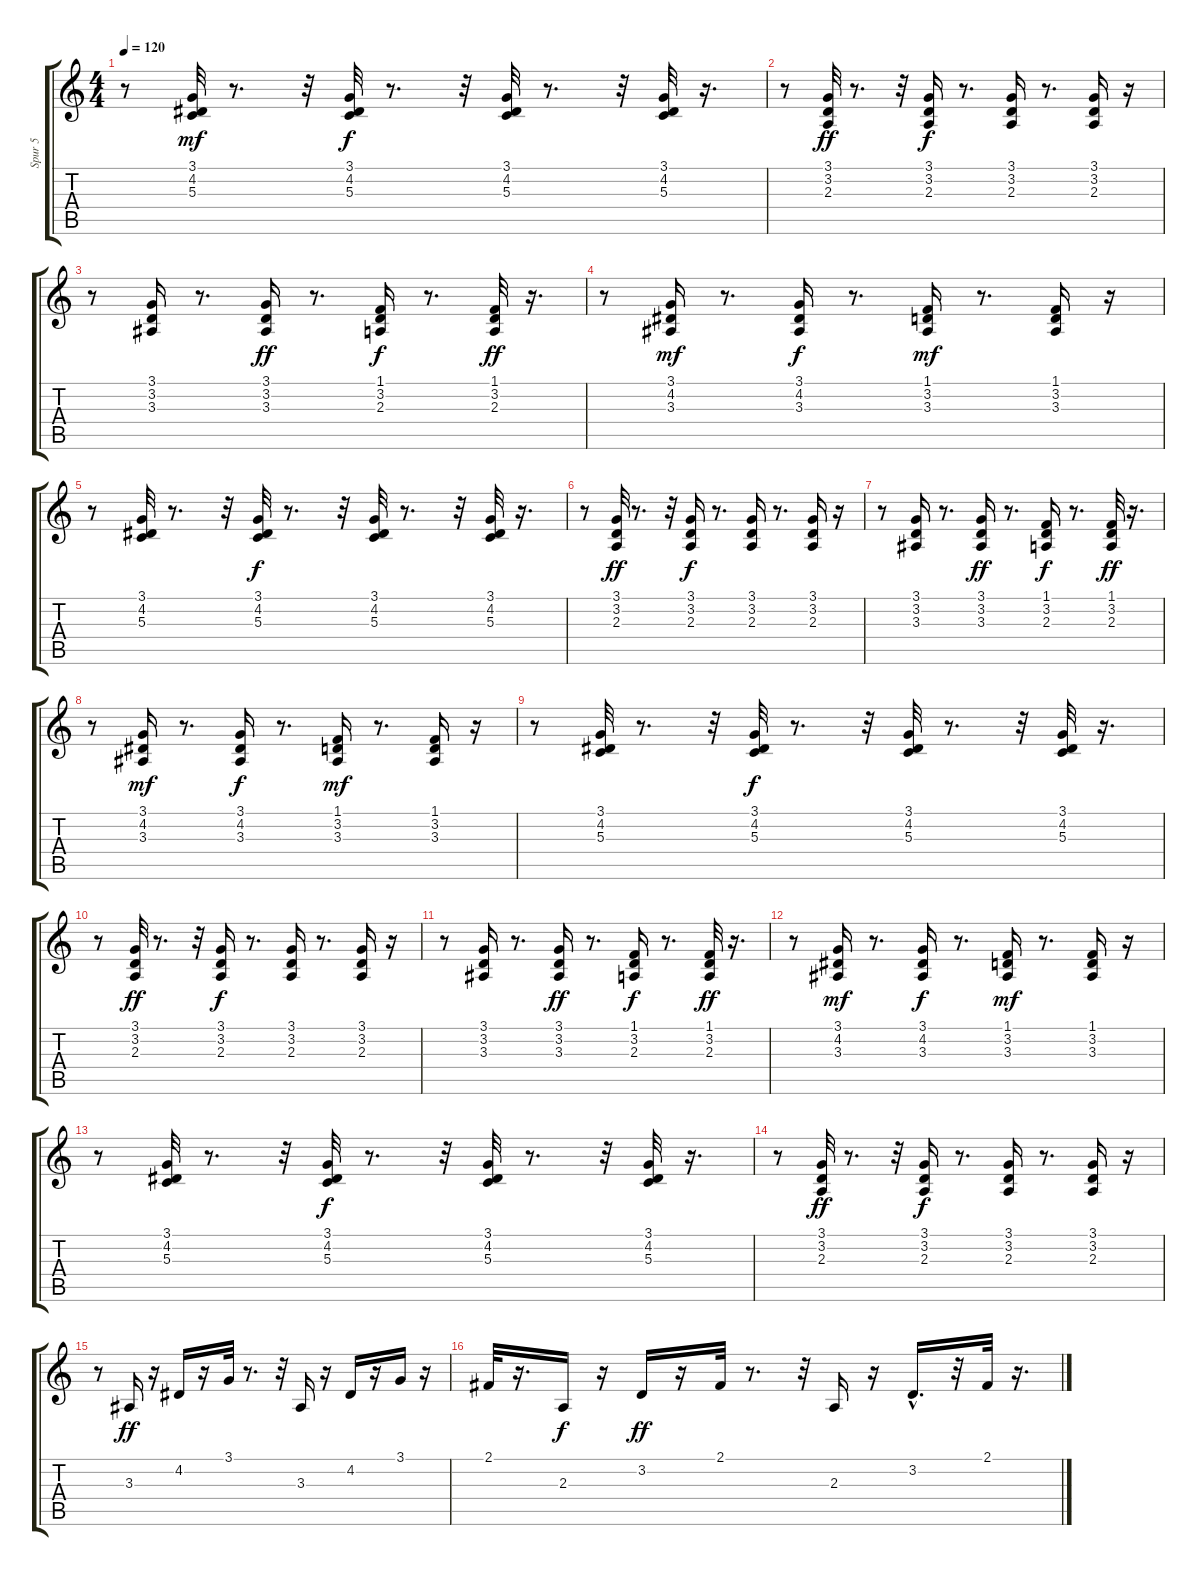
\track ("Spur 5" "Spur 5") {instrument acousticgrandpiano}
\staff {score tabs}
\tuning (E4 B3 G3 D3 A2 E2) {hide}
\ts (4 4)
\tempo 120
\clef g2
\ks c
r.8{dy mf} (3.1 4.2 5.3).32 r.8{d} r.32 (3.1 4.2 5.3).32{dy f} r.8{d} r.32 (3.1 4.2 5.3).32 r.8{d} r.32 (3.1 4.2 5.3).32 r.16{d} |
r.8 (3.1 3.2 2.3).32{dy ff} r.8{d} r.32 (3.1 3.2 2.3).16{dy f} r.8{d} (3.1 3.2 2.3).16 r.8{d} (3.1 3.2 2.3).16 r.16 |
r.8 (3.1 3.2 3.3).16 r.8{d} (3.1 3.2 3.3).16{dy ff} r.8{d} (1.1 3.2 2.3).16{dy f} r.8{d} (1.1 3.2 2.3).32{dy ff} r.16{d} |
r.8 (3.1 4.2 3.3).16{dy mf} r.8{d} (3.1 4.2 3.3).16{dy f} r.8{d} (1.1 3.2 3.3).16{dy mf} r.8{d} (1.1 3.2 3.3).16 r.16 |
r.8 (3.1 4.2 5.3).32 r.8{d} r.32 (3.1 4.2 5.3).32{dy f} r.8{d} r.32 (3.1 4.2 5.3).32 r.8{d} r.32 (3.1 4.2 5.3).32 r.16{d} |
r.8 (3.1 3.2 2.3).32{dy ff} r.8{d} r.32 (3.1 3.2 2.3).16{dy f} r.8{d} (3.1 3.2 2.3).16 r.8{d} (3.1 3.2 2.3).16 r.16 |
r.8 (3.1 3.2 3.3).16 r.8{d} (3.1 3.2 3.3).16{dy ff} r.8{d} (1.1 3.2 2.3).16{dy f} r.8{d} (1.1 3.2 2.3).32{dy ff} r.16{d} |
r.8 (3.1 4.2 3.3).16{dy mf} r.8{d} (3.1 4.2 3.3).16{dy f} r.8{d} (1.1 3.2 3.3).16{dy mf} r.8{d} (1.1 3.2 3.3).16 r.16 |
r.8 (3.1 4.2 5.3).32 r.8{d} r.32 (3.1 4.2 5.3).32{dy f} r.8{d} r.32 (3.1 4.2 5.3).32 r.8{d} r.32 (3.1 4.2 5.3).32 r.16{d} |
r.8 (3.1 3.2 2.3).32{dy ff} r.8{d} r.32 (3.1 3.2 2.3).16{dy f} r.8{d} (3.1 3.2 2.3).16 r.8{d} (3.1 3.2 2.3).16 r.16 |
r.8 (3.1 3.2 3.3).16 r.8{d} (3.1 3.2 3.3).16{dy ff} r.8{d} (1.1 3.2 2.3).16{dy f} r.8{d} (1.1 3.2 2.3).32{dy ff} r.16{d} |
r.8 (3.1 4.2 3.3).16{dy mf} r.8{d} (3.1 4.2 3.3).16{dy f} r.8{d} (1.1 3.2 3.3).16{dy mf} r.8{d} (1.1 3.2 3.3).16 r.16 |
r.8 (3.1 4.2 5.3).32 r.8{d} r.32 (3.1 4.2 5.3).32{dy f} r.8{d} r.32 (3.1 4.2 5.3).32 r.8{d} r.32 (3.1 4.2 5.3).32 r.16{d} |
r.8 (3.1 3.2 2.3).32{dy ff} r.8{d} r.32 (3.1 3.2 2.3).16{dy f} r.8{d} (3.1 3.2 2.3).16 r.8{d} (3.1 3.2 2.3).16 r.16 |
r.8 3.3.16{dy ff} r.16 4.2.16 r.16 3.1.32 r.8{d} r.32 3.3.16 r.16 4.2.16 r.16 3.1.16 r.16 |
2.1.32 r.16{d} 2.3.16{dy f} r.16 3.2.16{dy ff} r.16 2.1.32 r.8{d} r.32 2.3.16 r.16 3.2{hac}.16{d} r.32 2.1.32 r.16{d}
